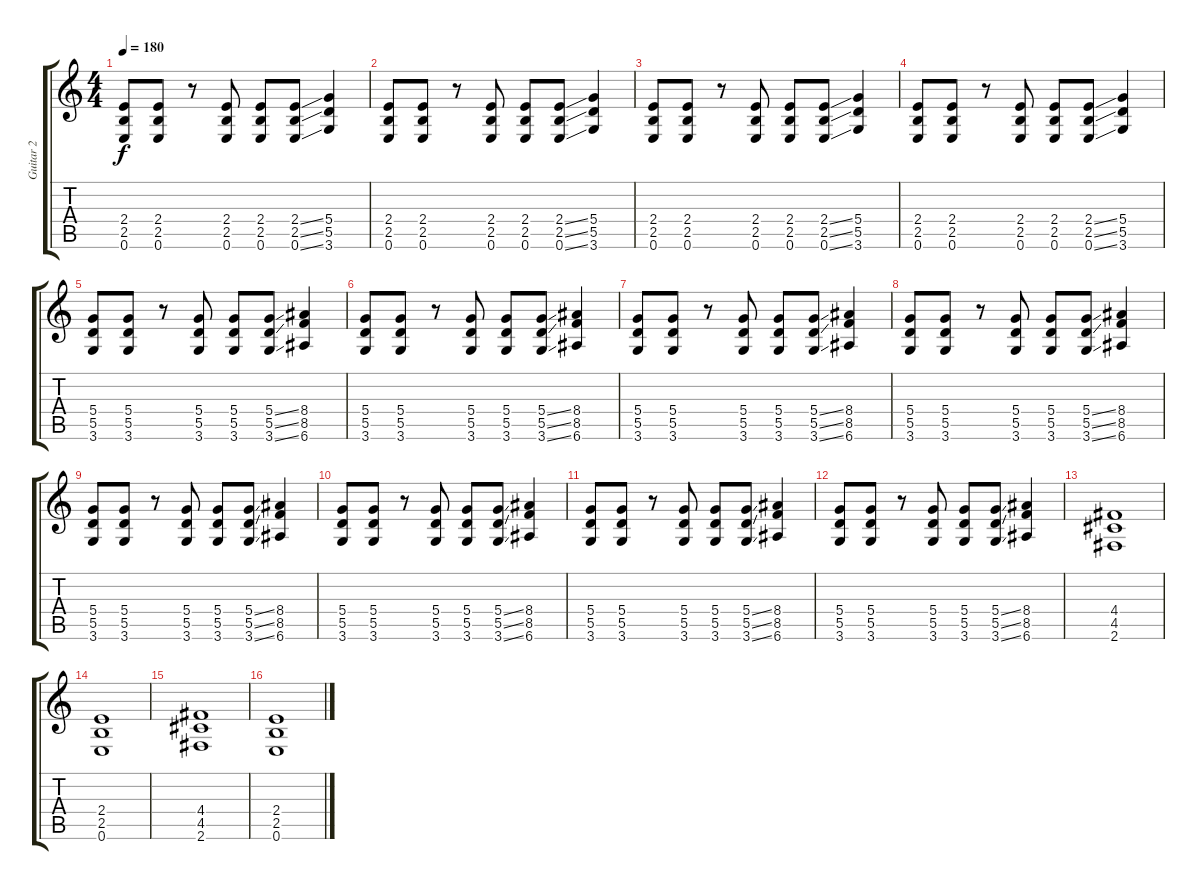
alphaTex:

\track ("Guitar 2" "Guitar 2") {instrument distortionguitar}
\staff {score tabs}
\tuning (E4 B3 G3 D3 A2 E2) {hide}
\ts (4 4)
\tempo 180
\clef g2
\ks c
(2.4 2.5 0.6).8{dy f} (2.4 2.5 0.6).8 r.8 (2.4 2.5 0.6).8 (2.4 2.5 0.6).8 (2.4{ss} 2.5{ss} 0.6{ss}).8 (5.4 5.5 3.6).4 |
(2.4 2.5 0.6).8 (2.4 2.5 0.6).8 r.8 (2.4 2.5 0.6).8 (2.4 2.5 0.6).8 (2.4{ss} 2.5{ss} 0.6{ss}).8 (5.4 5.5 3.6).4 |
(2.4 2.5 0.6).8 (2.4 2.5 0.6).8 r.8 (2.4 2.5 0.6).8 (2.4 2.5 0.6).8 (2.4{ss} 2.5{ss} 0.6{ss}).8 (5.4 5.5 3.6).4 |
(2.4 2.5 0.6).8 (2.4 2.5 0.6).8 r.8 (2.4 2.5 0.6).8 (2.4 2.5 0.6).8 (2.4{ss} 2.5{ss} 0.6{ss}).8 (5.4 5.5 3.6).4 |
(5.4 5.5 3.6).8 (5.4 5.5 3.6).8 r.8 (5.4 5.5 3.6).8 (5.4 5.5 3.6).8 (5.4{ss} 5.5{ss} 3.6{ss}).8 (8.4 8.5 6.6).4 |
(5.4 5.5 3.6).8 (5.4 5.5 3.6).8 r.8 (5.4 5.5 3.6).8 (5.4 5.5 3.6).8 (5.4{ss} 5.5{ss} 3.6{ss}).8 (8.4 8.5 6.6).4 |
(5.4 5.5 3.6).8 (5.4 5.5 3.6).8 r.8 (5.4 5.5 3.6).8 (5.4 5.5 3.6).8 (5.4{ss} 5.5{ss} 3.6{ss}).8 (8.4 8.5 6.6).4 |
(5.4 5.5 3.6).8 (5.4 5.5 3.6).8 r.8 (5.4 5.5 3.6).8 (5.4 5.5 3.6).8 (5.4{ss} 5.5{ss} 3.6{ss}).8 (8.4 8.5 6.6).4 |
(5.4 5.5 3.6).8 (5.4 5.5 3.6).8 r.8 (5.4 5.5 3.6).8 (5.4 5.5 3.6).8 (5.4{ss} 5.5{ss} 3.6{ss}).8 (8.4 8.5 6.6).4 |
(5.4 5.5 3.6).8 (5.4 5.5 3.6).8 r.8 (5.4 5.5 3.6).8 (5.4 5.5 3.6).8 (5.4{ss} 5.5{ss} 3.6{ss}).8 (8.4 8.5 6.6).4 |
(5.4 5.5 3.6).8 (5.4 5.5 3.6).8 r.8 (5.4 5.5 3.6).8 (5.4 5.5 3.6).8 (5.4{ss} 5.5{ss} 3.6{ss}).8 (8.4 8.5 6.6).4 |
(5.4 5.5 3.6).8 (5.4 5.5 3.6).8 r.8 (5.4 5.5 3.6).8 (5.4 5.5 3.6).8 (5.4{ss} 5.5{ss} 3.6{ss}).8 (8.4 8.5 6.6).4 |
(4.4 4.5 2.6).1 |
(2.4 2.5 0.6).1 |
(4.4 4.5 2.6).1 |
(2.4 2.5 0.6).1
